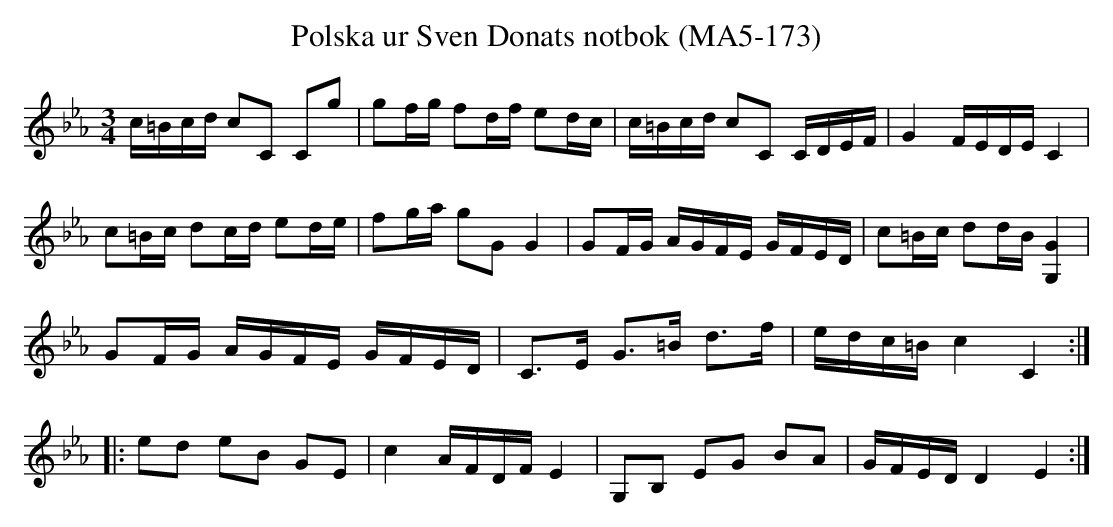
X:1
T:Polska ur Sven Donats notbok (MA5-173)
M:3/4
L:1/16
K:Cm
c=Bcd c2C2 C2g2|g2fg f2df e2dc|c=Bcd c2C2 CDEF|G4 FEDE C4|
c2=Bc d2cd e2de|f2ga g2G2 G4|G2FG AGFE GFED| c2=Bc d2dB [G4G,4]|
G2FG AGFE GFED|C3E G3=B d3f|edc=B c4 C4:|
|:
K:Eb
e2d2 e2B2 G2E2|c4 AFDF E4|G,2B,2 E2G2 B2A2|GFED D4 E4:|
